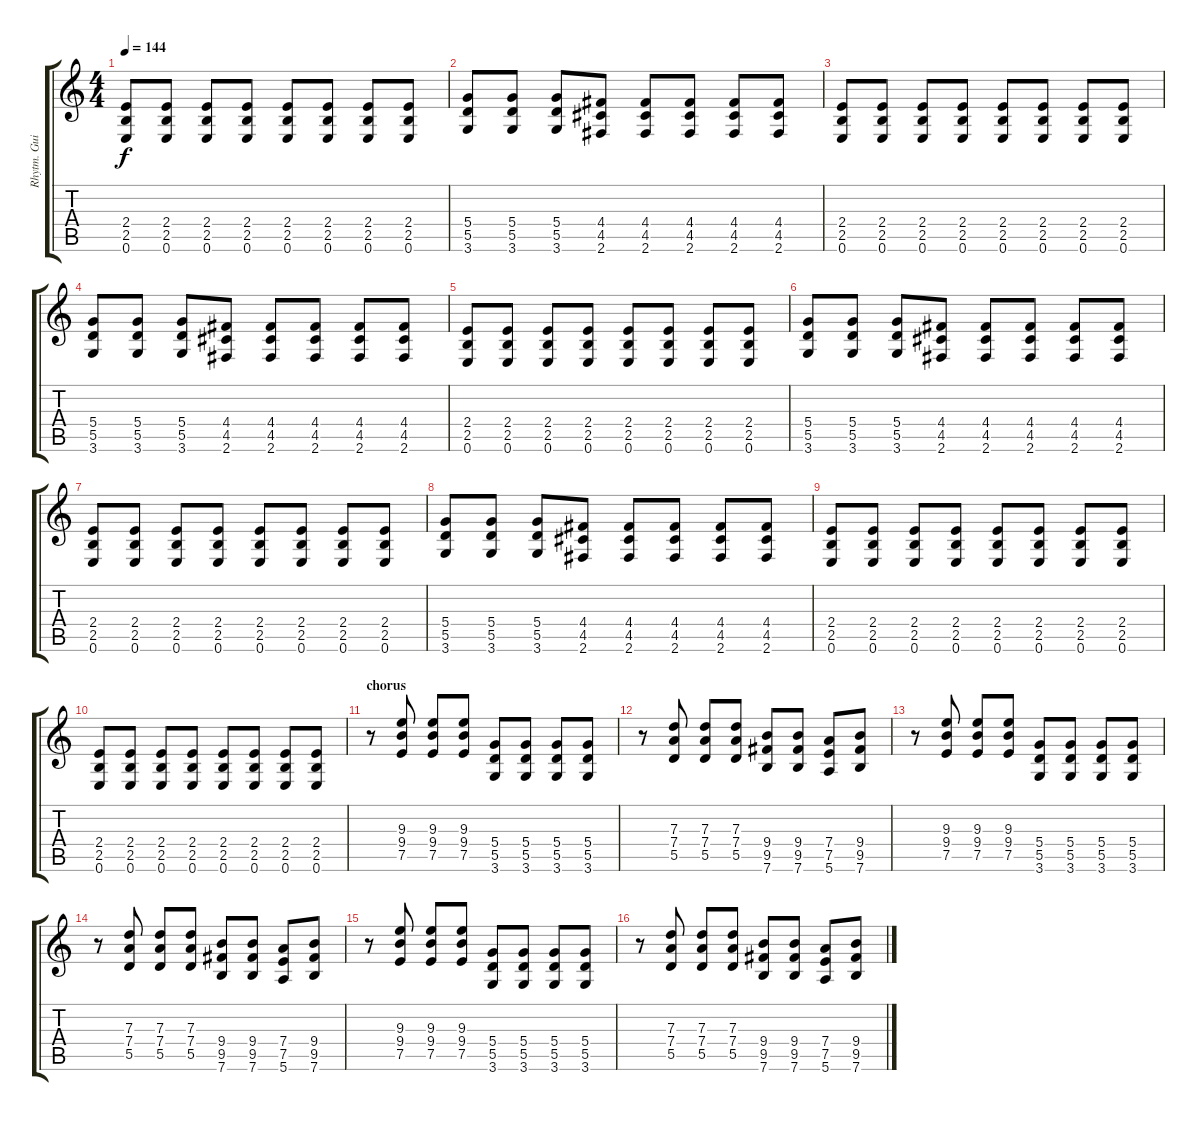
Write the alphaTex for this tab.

\track ("Rhytm. Guitar" "Rhytm. Gui") {instrument distortionguitar}
\staff {score tabs}
\tuning (E4 B3 G3 D3 A2 E2) {hide}
\ts (4 4)
\tempo 144
\clef g2
\ks c
(2.4 2.5 0.6).8{dy f instrument distortionguitar} (2.4 2.5 0.6).8 (2.4 2.5 0.6).8 (2.4 2.5 0.6).8 (2.4 2.5 0.6).8 (2.4 2.5 0.6).8 (2.4 2.5 0.6).8 (2.4 2.5 0.6).8 |
(5.4 5.5 3.6).8 (5.4 5.5 3.6).8 (5.4 5.5 3.6).8 (4.4 4.5 2.6).8 (4.4 4.5 2.6).8 (4.4 4.5 2.6).8 (4.4 4.5 2.6).8 (4.4 4.5 2.6).8 |
(2.4 2.5 0.6).8 (2.4 2.5 0.6).8 (2.4 2.5 0.6).8 (2.4 2.5 0.6).8 (2.4 2.5 0.6).8 (2.4 2.5 0.6).8 (2.4 2.5 0.6).8 (2.4 2.5 0.6).8 |
(5.4 5.5 3.6).8 (5.4 5.5 3.6).8 (5.4 5.5 3.6).8 (4.4 4.5 2.6).8 (4.4 4.5 2.6).8 (4.4 4.5 2.6).8 (4.4 4.5 2.6).8 (4.4 4.5 2.6).8 |
(2.4 2.5 0.6).8 (2.4 2.5 0.6).8 (2.4 2.5 0.6).8 (2.4 2.5 0.6).8 (2.4 2.5 0.6).8 (2.4 2.5 0.6).8 (2.4 2.5 0.6).8 (2.4 2.5 0.6).8 |
(5.4 5.5 3.6).8 (5.4 5.5 3.6).8 (5.4 5.5 3.6).8 (4.4 4.5 2.6).8 (4.4 4.5 2.6).8 (4.4 4.5 2.6).8 (4.4 4.5 2.6).8 (4.4 4.5 2.6).8 |
(2.4 2.5 0.6).8 (2.4 2.5 0.6).8 (2.4 2.5 0.6).8 (2.4 2.5 0.6).8 (2.4 2.5 0.6).8 (2.4 2.5 0.6).8 (2.4 2.5 0.6).8 (2.4 2.5 0.6).8 |
(5.4 5.5 3.6).8 (5.4 5.5 3.6).8 (5.4 5.5 3.6).8 (4.4 4.5 2.6).8 (4.4 4.5 2.6).8 (4.4 4.5 2.6).8 (4.4 4.5 2.6).8 (4.4 4.5 2.6).8 |
(2.4 2.5 0.6).8 (2.4 2.5 0.6).8 (2.4 2.5 0.6).8 (2.4 2.5 0.6).8 (2.4 2.5 0.6).8 (2.4 2.5 0.6).8 (2.4 2.5 0.6).8 (2.4 2.5 0.6).8 |
(2.4 2.5 0.6).8 (2.4 2.5 0.6).8 (2.4 2.5 0.6).8 (2.4 2.5 0.6).8 (2.4 2.5 0.6).8 (2.4 2.5 0.6).8 (2.4 2.5 0.6).8 (2.4 2.5 0.6).8 |
\section ("" "chorus")
r.8 (9.3 9.4 7.5).8 (9.3 9.4 7.5).8 (9.3 9.4 7.5).8 (5.4 5.5 3.6).8 (5.4 5.5 3.6).8 (5.4 5.5 3.6).8 (5.4 5.5 3.6).8 |
r.8 (7.3 7.4 5.5).8 (7.3 7.4 5.5).8 (7.3 7.4 5.5).8 (9.4 9.5 7.6).8 (9.4 9.5 7.6).8 (7.4 7.5 5.6).8 (9.4 9.5 7.6).8 |
r.8 (9.3 9.4 7.5).8 (9.3 9.4 7.5).8 (9.3 9.4 7.5).8 (5.4 5.5 3.6).8 (5.4 5.5 3.6).8 (5.4 5.5 3.6).8 (5.4 5.5 3.6).8 |
r.8 (7.3 7.4 5.5).8 (7.3 7.4 5.5).8 (7.3 7.4 5.5).8 (9.4 9.5 7.6).8 (9.4 9.5 7.6).8 (7.4 7.5 5.6).8 (9.4 9.5 7.6).8 |
r.8 (9.3 9.4 7.5).8 (9.3 9.4 7.5).8 (9.3 9.4 7.5).8 (5.4 5.5 3.6).8 (5.4 5.5 3.6).8 (5.4 5.5 3.6).8 (5.4 5.5 3.6).8 |
r.8 (7.3 7.4 5.5).8 (7.3 7.4 5.5).8 (7.3 7.4 5.5).8 (9.4 9.5 7.6).8 (9.4 9.5 7.6).8 (7.4 7.5 5.6).8 (9.4 9.5 7.6).8
